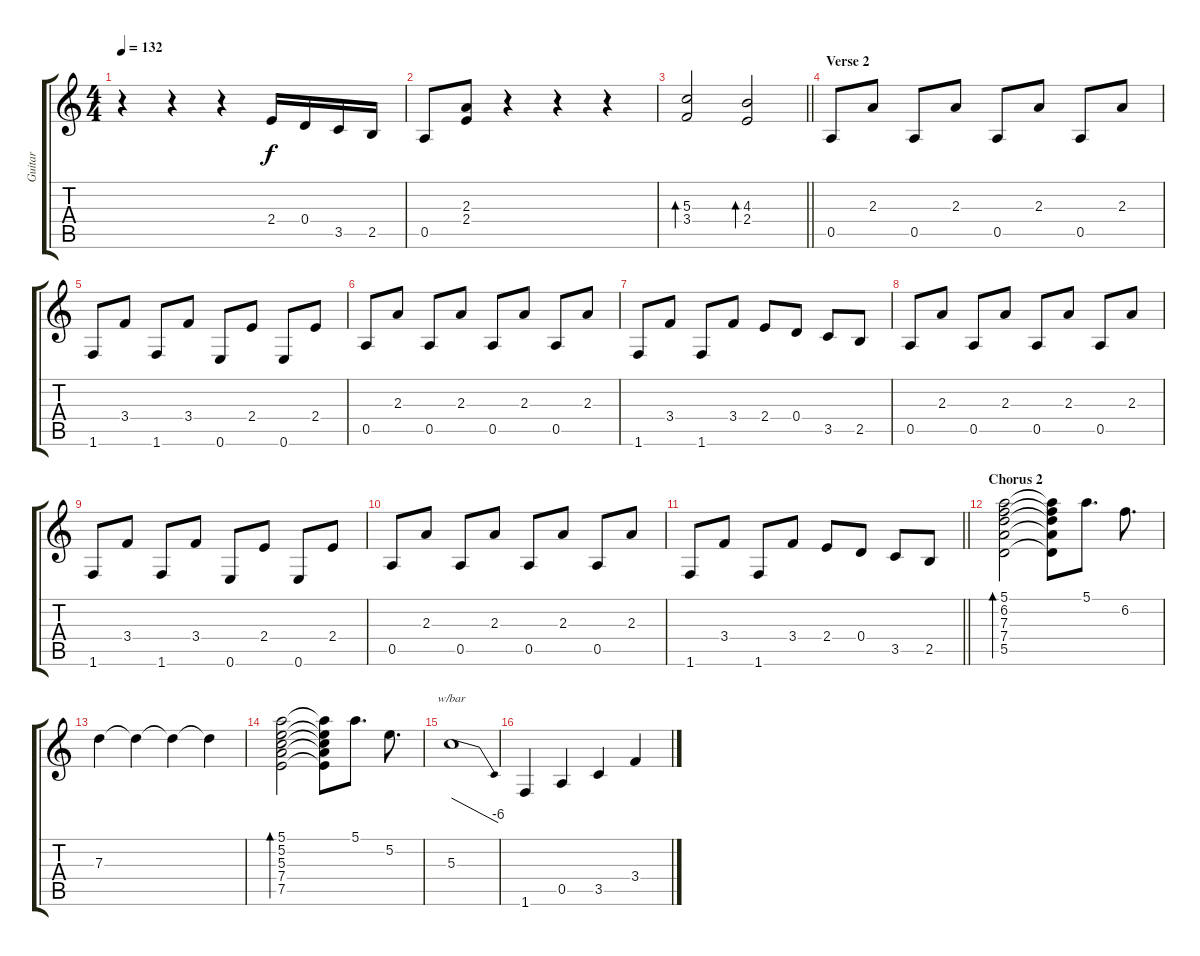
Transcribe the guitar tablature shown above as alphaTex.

\track ("Guitar" "Guitar") {instrument overdrivenguitar}
\staff {score tabs}
\tuning (E4 B3 G3 D3 A2 E2) {hide}
\ts (4 4)
\tempo 132
\clef g2
\ks c
r.4{dy f} r.4 r.4 2.4.16 0.4.16 3.5.16 2.5.16 |
0.5.8 (2.3 2.4).8 r.4 r.4 r.4 |
\barLineRight lightlight
(5.3 3.4).2{bd 120} (4.3 2.4).2{bd 120} |
\section ("" "Verse 2")
0.5.8{instrument electricguitarmuted} 2.3.8 0.5.8 2.3.8 0.5.8 2.3.8 0.5.8 2.3.8 |
1.6.8 3.4.8 1.6.8 3.4.8 0.6.8 2.4.8 0.6.8 2.4.8 |
0.5.8 2.3.8 0.5.8 2.3.8 0.5.8 2.3.8 0.5.8 2.3.8 |
1.6.8 3.4.8 1.6.8 3.4.8 2.4.8 0.4.8 3.5.8 2.5.8 |
0.5.8 2.3.8 0.5.8 2.3.8 0.5.8 2.3.8 0.5.8 2.3.8 |
1.6.8 3.4.8 1.6.8 3.4.8 0.6.8 2.4.8 0.6.8 2.4.8 |
0.5.8 2.3.8 0.5.8 2.3.8 0.5.8 2.3.8 0.5.8 2.3.8 |
\barLineRight lightlight
1.6.8 3.4.8 1.6.8 3.4.8 2.4.8{instrument overdrivenguitar} 0.4.8 3.5.8 2.5.8 |
\section ("" "Chorus 2")
(5.1 6.2 7.3 7.4 5.5).2{bd 240} (5.1{t} 6.2{t} 7.3{t} 7.4{t} 5.5{t}).8 5.1.8{d} 6.2.8{d} |
7.3.4 7.3{t}.4 7.3{t}.4 7.3{t}.4 |
(5.1 5.2 5.3 7.4 7.5).2{bd 240} (5.1{t} 5.2{t} 5.3{t} 7.4{t} 7.5{t}).8 5.1.8{d} 5.2.8{d} |
5.3.1{tbe (dive default 0 0 60 -24)} |
1.6.4 0.5.4 3.5.4 3.4.4
